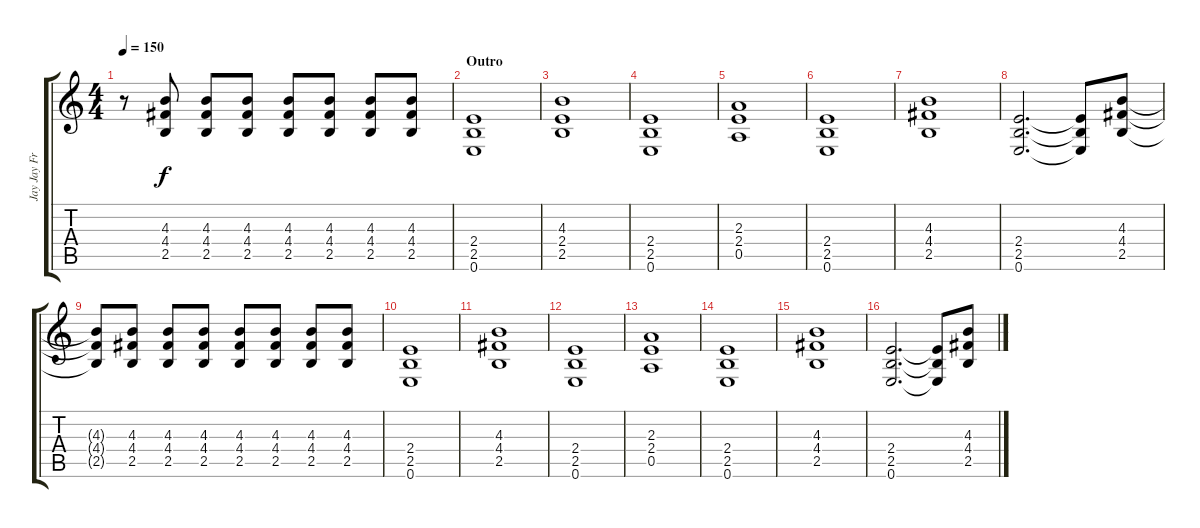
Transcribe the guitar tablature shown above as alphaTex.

\track ("Jay Jay French - Lead/Rhythm" "Jay Jay Fr") {instrument distortionguitar}
\staff {score tabs}
\tuning (E4 B3 G3 D3 A2 E2) {hide}
\ts (4 4)
\tempo 150
\clef g2
\ks c
r.8{dy f} (4.3 4.4 2.5).8 (4.3 4.4 2.5).8 (4.3 4.4 2.5).8 (4.3 4.4 2.5).8 (4.3 4.4 2.5).8 (4.3 4.4 2.5).8 (4.3 4.4 2.5).8 |
\section ("" "Outro")
(2.4 2.5 0.6).1 |
(4.3 2.4 2.5).1 |
(2.4 2.5 0.6).1 |
(2.3 2.4 0.5).1 |
(2.4 2.5 0.6).1 |
(4.3 4.4 2.5).1 |
(2.4 2.5 0.6).2{d} (2.4{t} 2.5{t} 0.6{t}).8 (4.3 4.4 2.5).8 |
(4.3{t} 4.4{t} 2.5{t}).8 (4.3 4.4 2.5).8 (4.3 4.4 2.5).8 (4.3 4.4 2.5).8 (4.3 4.4 2.5).8 (4.3 4.4 2.5).8 (4.3 4.4 2.5).8 (4.3 4.4 2.5).8 |
(2.4 2.5 0.6).1 |
(4.3 4.4 2.5).1 |
(2.4 2.5 0.6).1 |
(2.3 2.4 0.5).1 |
(2.4 2.5 0.6).1 |
(4.3 4.4 2.5).1 |
(2.4 2.5 0.6).2{d} (2.4{t} 2.5{t} 0.6{t}).8 (4.3 4.4 2.5).8
